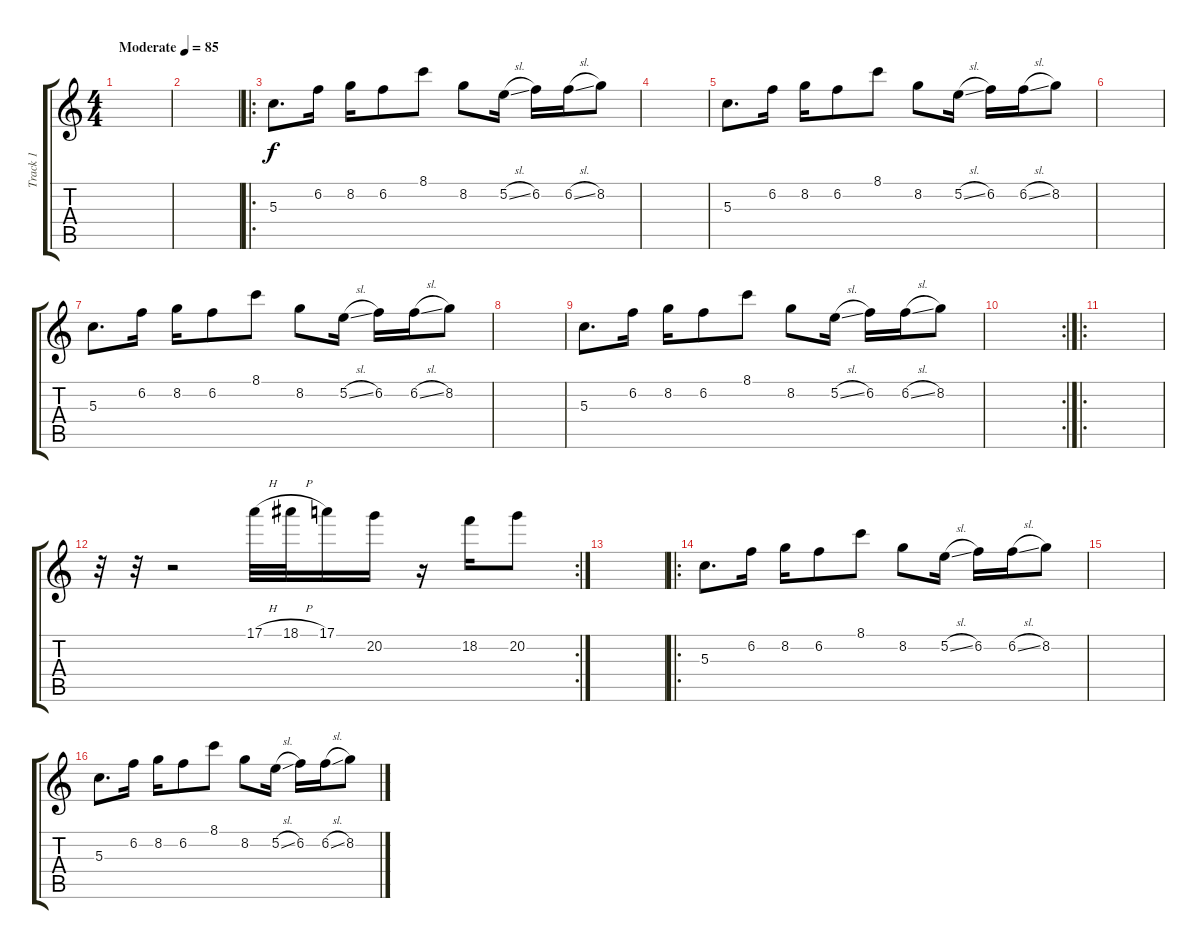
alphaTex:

\track ("Track 1" "Track 1") {instrument electricguitarjazz}
\staff {score tabs}
\tuning (E4 B3 G3 D3 A2 E2) {hide}
\ts (4 4)
\tempo (85 "Moderate")
\clef g2
\ks c
|
|
\ro
5.3.8{d} 6.2.16 8.2.16 6.2.8 8.1.8 8.2.8 5.2{sl}.16 6.2.16 6.2{sl}.16 8.2.8 |
|
5.3.8{d} 6.2.16 8.2.16 6.2.8 8.1.8 8.2.8 5.2{sl}.16 6.2.16 6.2{sl}.16 8.2.8 |
|
5.3.8{d} 6.2.16 8.2.16 6.2.8 8.1.8 8.2.8 5.2{sl}.16 6.2.16 6.2{sl}.16 8.2.8 |
|
5.3.8{d} 6.2.16 8.2.16 6.2.8 8.1.8 8.2.8 5.2{sl}.16 6.2.16 6.2{sl}.16 8.2.8 |
\rc 2
|
\ro
|
\rc 2
r.32 r.32 r.2 17.1{h}.32 18.1{h}.32 17.1.16 20.2.16 r.16 18.2.16 20.2.8 |
|
\ro
5.3.8{d} 6.2.16 8.2.16 6.2.8 8.1.8 8.2.8 5.2{sl}.16 6.2.16 6.2{sl}.16 8.2.8 |
|
5.3.8{d} 6.2.16 8.2.16 6.2.8 8.1.8 8.2.8 5.2{sl}.16 6.2.16 6.2{sl}.16 8.2.8
